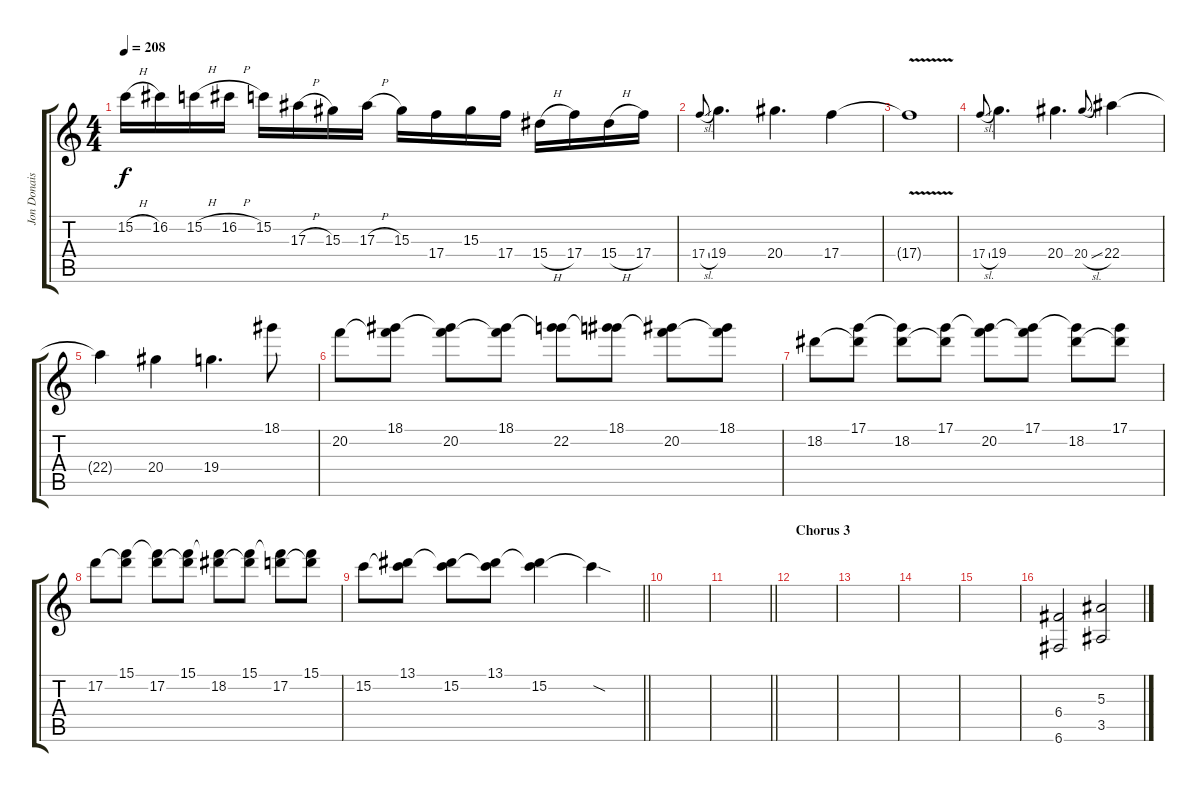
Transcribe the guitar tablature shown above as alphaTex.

\track ("Jon Donais Solo" "Jon Donais") {instrument distortionguitar}
\staff {score tabs}
\tuning (D4 A3 F3 C3 G2 C2) {hide}
\ts (4 4)
\tempo 208
\clef g2
\ks c
15.2{h}.16{dy f} 16.2.16 15.2{h}.16 16.2{h}.16 15.2.16 17.3{h}.16 15.3.16 17.3{h}.16 15.3.16 17.4.16 15.3.16 17.4.16 15.4{h}.16 17.4.16 15.4{h}.16 17.4.16 |
17.4{sl}.8{gr onbeat} 19.4.4{d} 20.4.4{d} 17.4.4 |
17.4{v t}.1 |
17.4{sl}.8{gr onbeat} 19.4.4{d} 20.4.4{d} 20.4{sl}.8{gr onbeat} 22.4.4 |
22.4{t}.4 20.4.4 19.4.4{d} 18.1.8 |
20.2.8 (18.1 20.2{t}).8 (18.1{t} 20.2).8 (18.1 20.2{t}).8 (18.1{t} 22.2).8 (18.1 22.2{t}).8 (18.1{t} 20.2).8 (18.1 20.2{t}).8 |
18.2.8 (17.1 18.2{t}).8 (17.1{t} 18.2).8 (17.1 18.2{t}).8 (17.1{t} 20.2).8 (17.1 20.2{t}).8 (17.1{t} 18.2).8 (17.1 18.2{t}).8 |
17.2.8 (15.1 17.2{t}).8 (15.1{t} 17.2).8 (15.1 17.2{t}).8 (15.1{t} 18.2).8 (15.1 18.2{t}).8 (15.1{t} 17.2).8 (15.1 17.2{t}).8 |
\barLineRight lightlight
15.2.8 (13.1 15.2{t}).8 (13.1{t} 15.2).8 (13.1 15.2{t}).8 (13.1{t} 15.2).4 15.2{sod t}.4 |
|
\barLineRight lightlight
|
\section ("" "Chorus 3")
|
|
|
|
(6.4 6.6).2 (5.3 3.5).2
